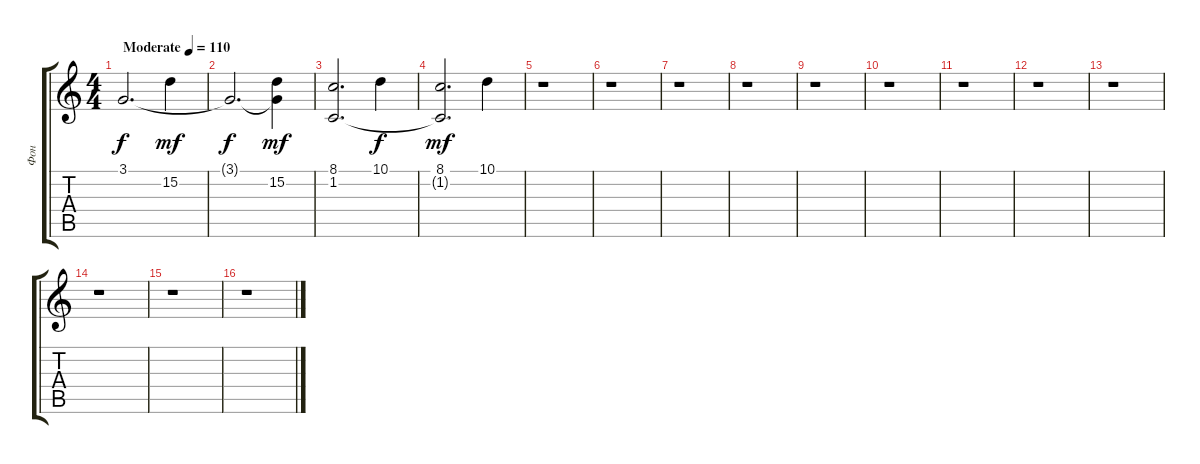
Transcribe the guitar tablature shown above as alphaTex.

\track ("Фон" "Фон") {instrument stringensemble1}
\staff {score tabs}
\tuning (E4 B3 G3 D3 A2 E2) {hide}
\ts (4 4)
\tempo (110 "Moderate")
\clef g2
\ks c
3.1.2{d dy f instrument stringensemble1} 15.2.4{dy mf} |
3.1{t}.2{d dy f} (3.1{t} 15.2).4{dy mf} |
(8.1 1.2).2{d} 10.1.4{dy f} |
(8.1 1.2{t}).2{d dy mf} 10.1.4 |
r.1 |
r.1 |
r.1 |
r.1 |
r.1 |
r.1 |
r.1 |
r.1 |
r.1 |
r.1 |
r.1 |
r.1
